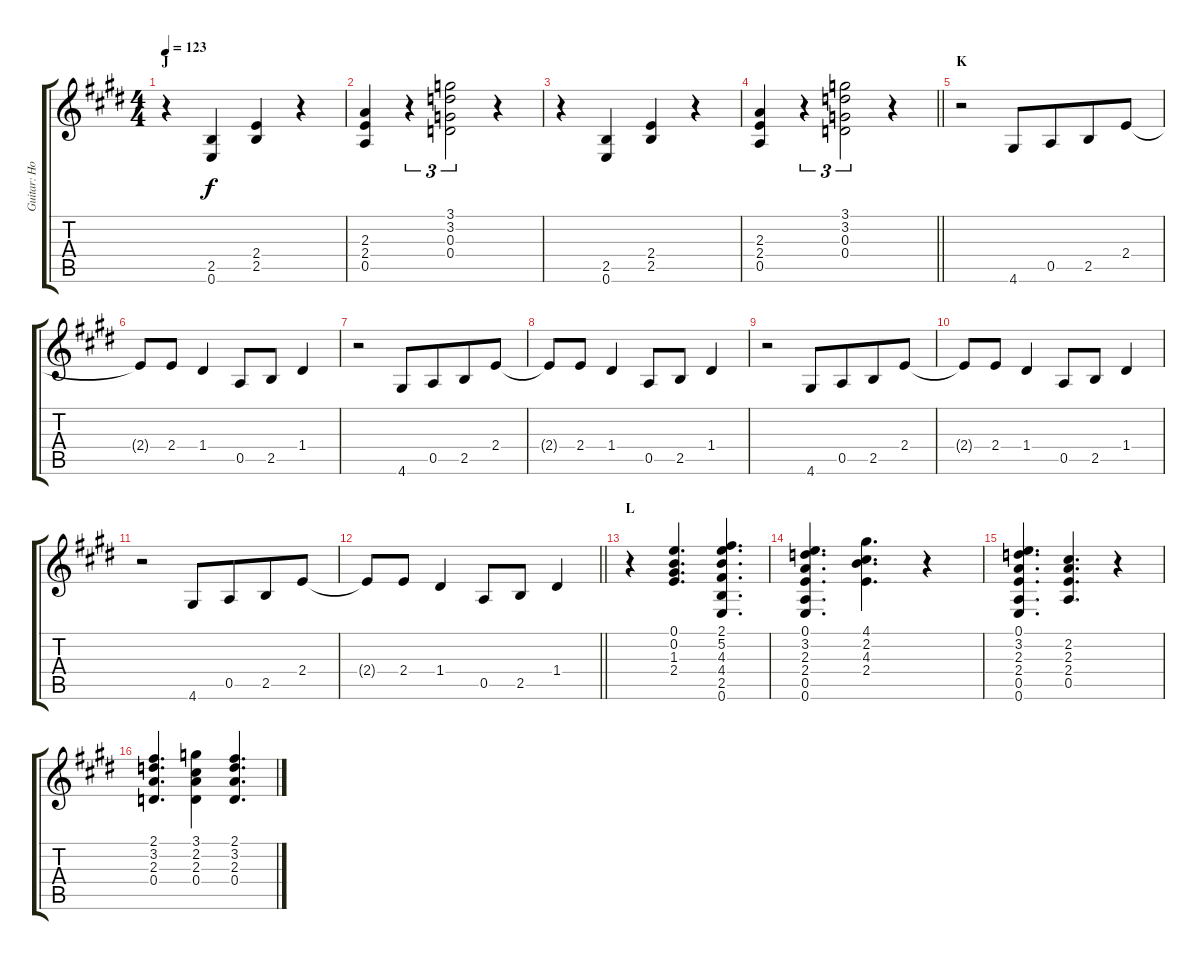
\track ("Guitar: Howard" "Guitar: Ho") {instrument electricguitarclean}
\staff {score tabs}
\tuning (E4 B3 G3 D3 A2 E2) {hide}
\ts (4 4)
\section ("" "J")
\tempo 123
\clef g2
\ks e
r.4{dy f} (2.5 0.6).4 (2.4 2.5).4 r.4 |
(2.3 2.4 0.5).4 r.4{tu (3 2)} (3.1 3.2 0.3 0.4).2{tu (3 2)} r.4 |
r.4 (2.5 0.6).4 (2.4 2.5).4 r.4 |
\barLineRight lightlight
(2.3 2.4 0.5).4 r.4{tu (3 2)} (3.1 3.2 0.3 0.4).2{tu (3 2)} r.4 |
\section ("" "K")
r.2 4.6.8 0.5.8{beam merge} 2.5.8 2.4.8 |
2.4{t}.8 2.4.8 1.4.4 0.5.8 2.5.8 1.4.4 |
r.2 4.6.8 0.5.8{beam merge} 2.5.8 2.4.8 |
2.4{t}.8 2.4.8 1.4.4 0.5.8 2.5.8 1.4.4 |
r.2 4.6.8 0.5.8{beam merge} 2.5.8 2.4.8 |
2.4{t}.8 2.4.8 1.4.4 0.5.8 2.5.8 1.4.4 |
r.2 4.6.8 0.5.8{beam merge} 2.5.8 2.4.8 |
\barLineRight lightlight
2.4{t}.8 2.4.8 1.4.4 0.5.8 2.5.8 1.4.4 |
\section ("" "L")
r.4 (0.1 0.2 1.3 2.4).4{d} (2.1 5.2 4.3 4.4 2.5 0.6).4{d} |
(0.1 3.2 2.3 2.4 0.5 0.6).4{d} (4.1 2.2 4.3 2.4).4{d} r.4 |
(0.1 3.2 2.3 2.4 0.5 0.6).4{d} (2.2 2.3 2.4 0.5).4{d} r.4 |
(2.1 3.2 2.3 0.4).4{d} (3.1 2.2 2.3 0.4).4 (2.1 3.2 2.3 0.4).4{d}
